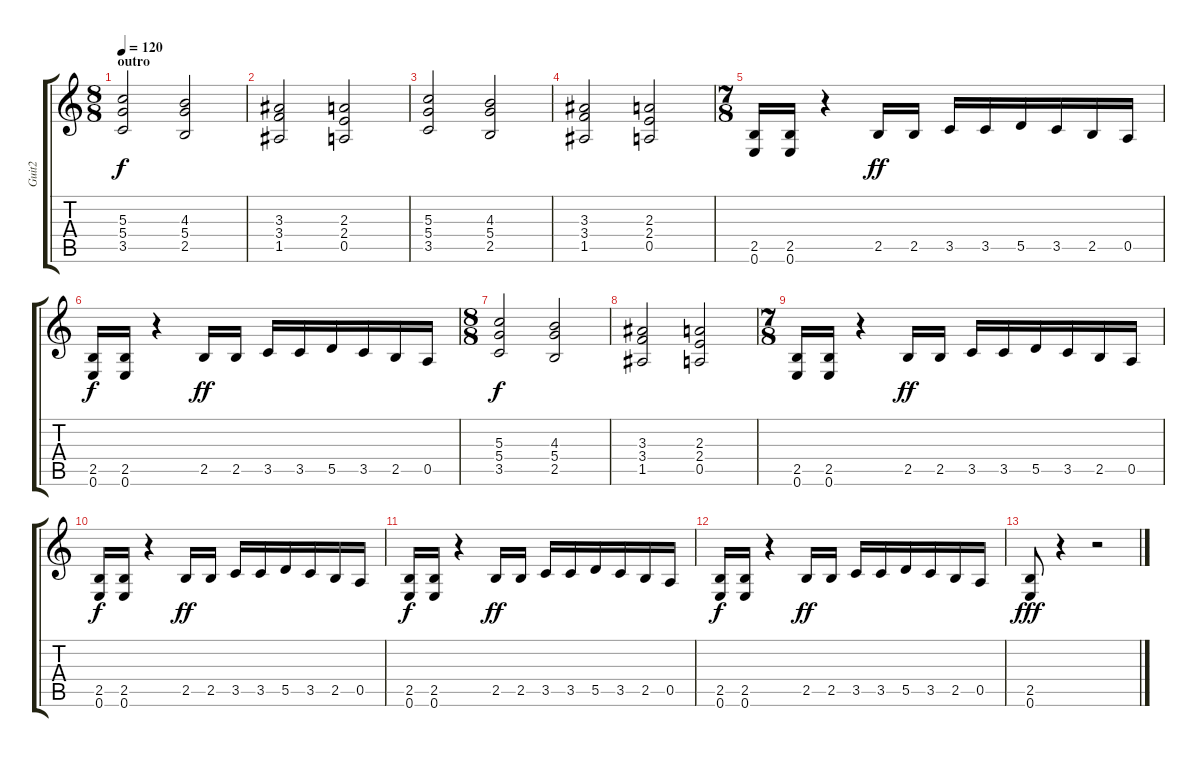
\track ("Guit2" "Guit2") {instrument overdrivenguitar}
\staff {score tabs}
\tuning (E4 B3 G3 D3 A2 E2) {hide}
\ts (8 8)
\section ("" "outro")
\tempo 120
\clef g2
\ks c
(5.3 5.4 3.5).2{dy f volume 11 instrument overdrivenguitar} (4.3 5.4 2.5).2 |
(3.3 3.4 1.5).2 (2.3 2.4 0.5).2 |
(5.3 5.4 3.5).2 (4.3 5.4 2.5).2 |
(3.3 3.4 1.5).2 (2.3 2.4 0.5).2 |
\ts (7 8)
(2.5 0.6).16 (2.5 0.6).16 r.4 2.5.16{dy ff} 2.5.16 3.5.16 3.5.16 5.5.16 3.5.16 2.5.16 0.5.16 |
(2.5 0.6).16{dy f} (2.5 0.6).16 r.4 2.5.16{dy ff} 2.5.16 3.5.16 3.5.16 5.5.16 3.5.16 2.5.16 0.5.16 |
\ts (8 8)
(5.3 5.4 3.5).2{dy f} (4.3 5.4 2.5).2 |
(3.3 3.4 1.5).2 (2.3 2.4 0.5).2 |
\ts (7 8)
(2.5 0.6).16 (2.5 0.6).16 r.4 2.5.16{dy ff} 2.5.16 3.5.16 3.5.16 5.5.16 3.5.16 2.5.16 0.5.16 |
(2.5 0.6).16{dy f} (2.5 0.6).16 r.4 2.5.16{dy ff} 2.5.16 3.5.16 3.5.16 5.5.16 3.5.16 2.5.16 0.5.16 |
(2.5 0.6).16{dy f} (2.5 0.6).16 r.4 2.5.16{dy ff} 2.5.16 3.5.16 3.5.16 5.5.16 3.5.16 2.5.16 0.5.16 |
(2.5 0.6).16{dy f} (2.5 0.6).16 r.4 2.5.16{dy ff} 2.5.16 3.5.16 3.5.16 5.5.16 3.5.16 2.5.16 0.5.16 |
(2.5 0.6).8{dy fff} r.4 r.2
